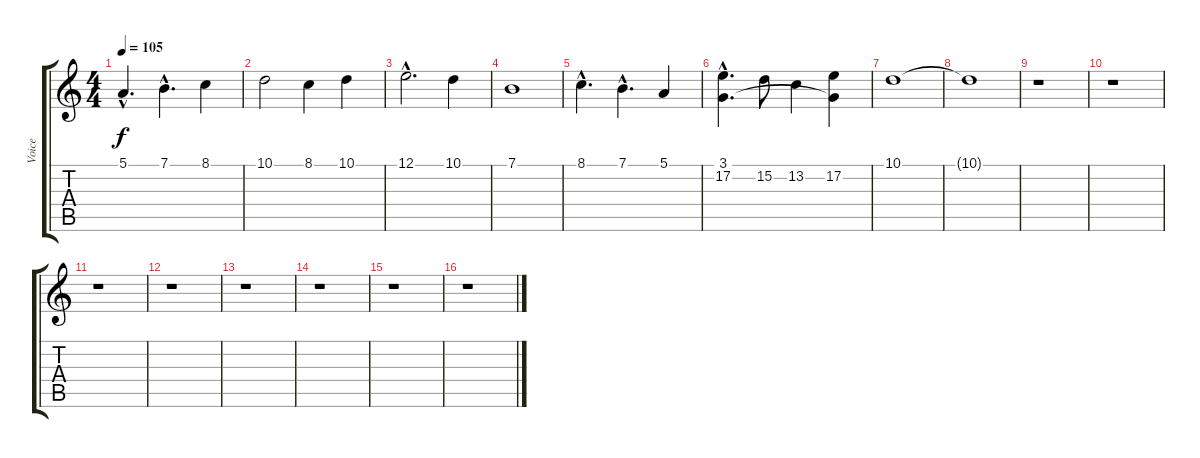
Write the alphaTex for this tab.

\track ("Voice" "Voice") {instrument synthstrings1}
\staff {score tabs}
\tuning (E4 B3 G3 D3 A2 E2) {hide}
\ts (4 4)
\tempo 105
\clef g2
\ks c
5.1{hac}.4{d dy f} 7.1{hac}.4{d} 8.1.4 |
10.1.2 8.1.4 10.1.4 |
12.1{hac}.2{d} 10.1.4 |
7.1.1 |
8.1{hac}.4{d} 7.1{hac}.4{d} 5.1.4 |
(3.1{hac} 17.2{hac}).4{d} 15.2.8 13.2.4 (3.1{t} 17.2).4 |
10.1.1 |
10.1{t}.1 |
r.1 |
r.1 |
r.1 |
r.1 |
r.1 |
r.1 |
r.1 |
r.1
